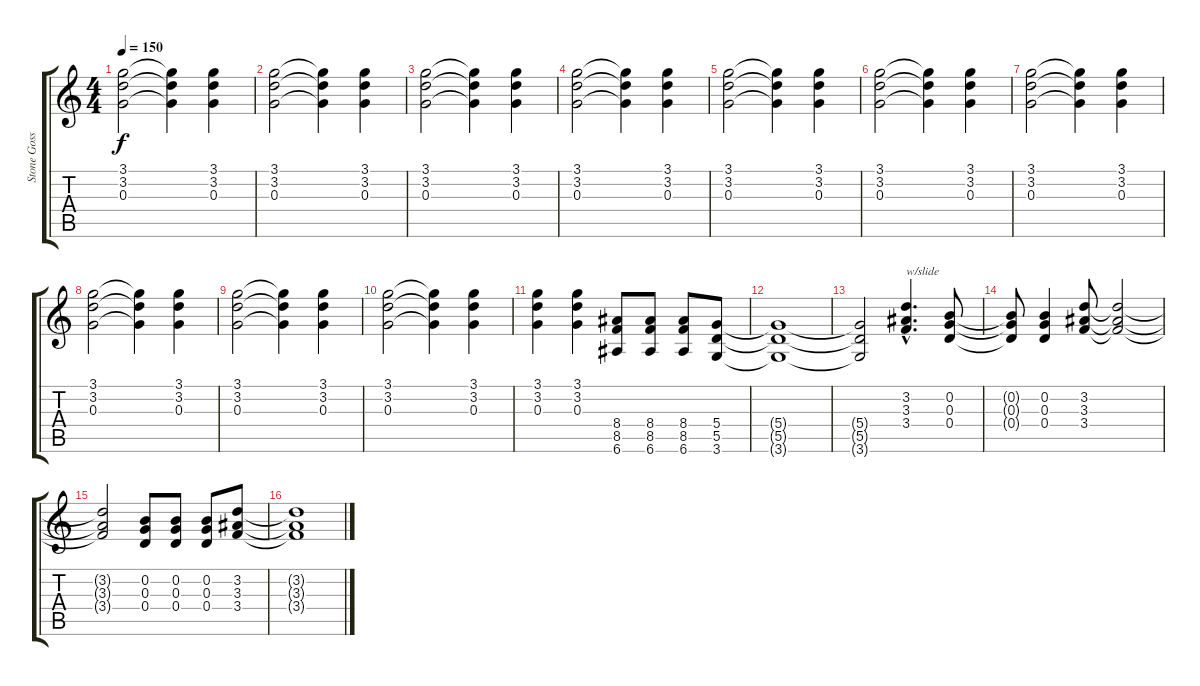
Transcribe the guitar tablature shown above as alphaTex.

\track ("Stone Gossard" "Stone Goss") {instrument distortionguitar}
\staff {score tabs}
\tuning (E4 B3 G3 D3 A2 E2) {hide}
\ts (4 4)
\tempo 150
\clef g2
\ks c
(3.1 3.2 0.3).2{dy f} (3.1{t} 3.2{t} 0.3{t}).4 (3.1 3.2 0.3).4 |
(3.1 3.2 0.3).2 (3.1{t} 3.2{t} 0.3{t}).4 (3.1 3.2 0.3).4 |
(3.1 3.2 0.3).2 (3.1{t} 3.2{t} 0.3{t}).4 (3.1 3.2 0.3).4 |
(3.1 3.2 0.3).2 (3.1{t} 3.2{t} 0.3{t}).4 (3.1 3.2 0.3).4 |
(3.1 3.2 0.3).2 (3.1{t} 3.2{t} 0.3{t}).4 (3.1 3.2 0.3).4 |
(3.1 3.2 0.3).2 (3.1{t} 3.2{t} 0.3{t}).4 (3.1 3.2 0.3).4 |
(3.1 3.2 0.3).2 (3.1{t} 3.2{t} 0.3{t}).4 (3.1 3.2 0.3).4 |
(3.1 3.2 0.3).2 (3.1{t} 3.2{t} 0.3{t}).4 (3.1 3.2 0.3).4 |
(3.1 3.2 0.3).2 (3.1{t} 3.2{t} 0.3{t}).4 (3.1 3.2 0.3).4 |
(3.1 3.2 0.3).2 (3.1{t} 3.2{t} 0.3{t}).4 (3.1 3.2 0.3).4 |
(3.1 3.2 0.3).4 (3.1 3.2 0.3).4 (8.4 8.5 6.6).8 (8.4 8.5 6.6).8 (8.4 8.5 6.6).8 (5.4 5.5 3.6).8 |
(5.4{t} 5.5{t} 3.6{t}).1 |
(5.4{t} 5.5{t} 3.6{t}).2 (3.2{hac} 3.3{hac} 3.4{hac}).4{d txt "w/slide"} (0.2 0.3 0.4).8 |
(0.2{t} 0.3{t} 0.4{t}).8 (0.2 0.3 0.4).4 (3.2 3.3 3.4).8 (3.2{t} 3.3{t} 3.4{t}).2 |
(3.2{t} 3.3{t} 3.4{t}).2 (0.2 0.3 0.4).8 (0.2 0.3 0.4).8 (0.2 0.3 0.4).8 (3.2 3.3 3.4).8 |
(3.2{t} 3.3{t} 3.4{t}).1
